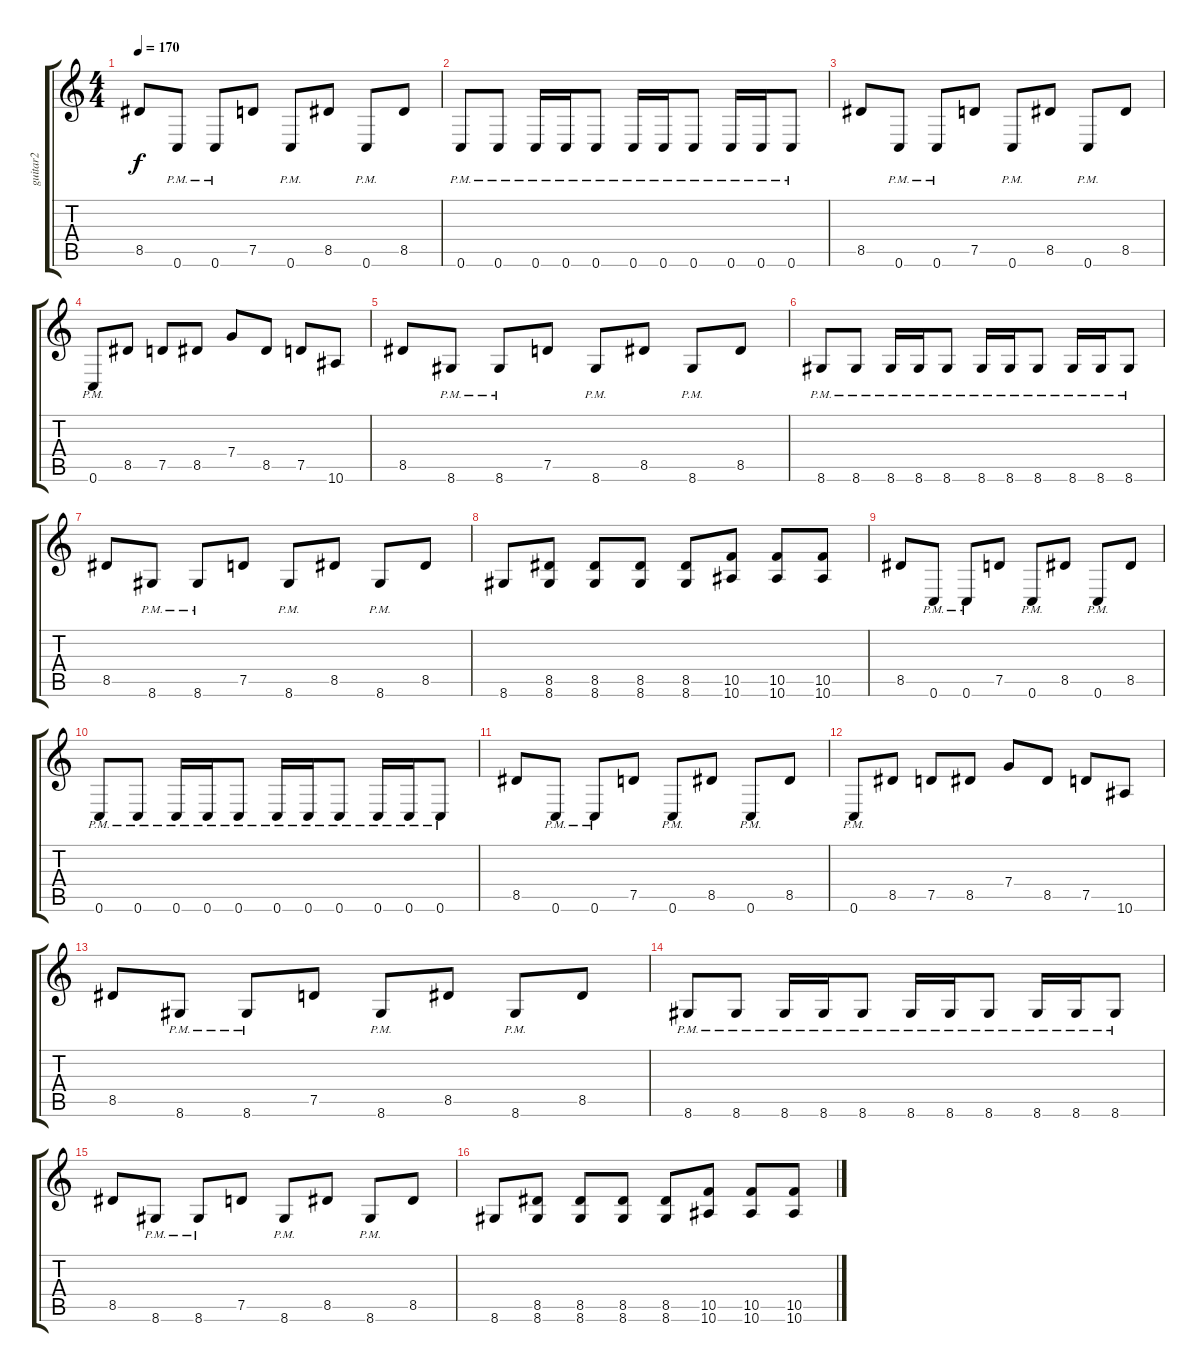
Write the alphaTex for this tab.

\track ("guitar2" "guitar2") {instrument overdrivenguitar}
\staff {score tabs}
\tuning (D4 A3 F3 C3 G2 C2) {hide}
\ts (4 4)
\tempo 170
\clef g2
\ks c
8.5.8{dy f} 0.6{pm}.8 0.6{pm}.8 7.5.8 0.6{pm}.8 8.5.8 0.6{pm}.8 8.5.8 |
0.6{pm}.8 0.6{pm}.8 0.6{pm}.16 0.6{pm}.16 0.6{pm}.8 0.6{pm}.16 0.6{pm}.16 0.6{pm}.8 0.6{pm}.16 0.6{pm}.16 0.6{pm}.8 |
8.5.8 0.6{pm}.8 0.6{pm}.8 7.5.8 0.6{pm}.8 8.5.8 0.6{pm}.8 8.5.8 |
0.6{pm}.8 8.5.8 7.5.8 8.5.8 7.4.8 8.5.8 7.5.8 10.6.8 |
8.5.8 8.6{pm}.8 8.6{pm}.8 7.5.8 8.6{pm}.8 8.5.8 8.6{pm}.8 8.5.8 |
8.6{pm}.8 8.6{pm}.8 8.6{pm}.16 8.6{pm}.16 8.6{pm}.8 8.6{pm}.16 8.6{pm}.16 8.6{pm}.8 8.6{pm}.16 8.6{pm}.16 8.6{pm}.8 |
8.5.8 8.6{pm}.8 8.6{pm}.8 7.5.8 8.6{pm}.8 8.5.8 8.6{pm}.8 8.5.8 |
8.6.8 (8.5 8.6).8 (8.5 8.6).8 (8.5 8.6).8 (8.5 8.6).8 (10.5 10.6).8 (10.5 10.6).8 (10.5 10.6).8 |
8.5.8 0.6{pm}.8 0.6{pm}.8 7.5.8 0.6{pm}.8 8.5.8 0.6{pm}.8 8.5.8 |
0.6{pm}.8 0.6{pm}.8 0.6{pm}.16 0.6{pm}.16 0.6{pm}.8 0.6{pm}.16 0.6{pm}.16 0.6{pm}.8 0.6{pm}.16 0.6{pm}.16 0.6{pm}.8 |
8.5.8 0.6{pm}.8 0.6{pm}.8 7.5.8 0.6{pm}.8 8.5.8 0.6{pm}.8 8.5.8 |
0.6{pm}.8 8.5.8 7.5.8 8.5.8 7.4.8 8.5.8 7.5.8 10.6.8 |
8.5.8 8.6{pm}.8 8.6{pm}.8 7.5.8 8.6{pm}.8 8.5.8 8.6{pm}.8 8.5.8 |
8.6{pm}.8 8.6{pm}.8 8.6{pm}.16 8.6{pm}.16 8.6{pm}.8 8.6{pm}.16 8.6{pm}.16 8.6{pm}.8 8.6{pm}.16 8.6{pm}.16 8.6{pm}.8 |
8.5.8 8.6{pm}.8 8.6{pm}.8 7.5.8 8.6{pm}.8 8.5.8 8.6{pm}.8 8.5.8 |
8.6.8 (8.5 8.6).8 (8.5 8.6).8 (8.5 8.6).8 (8.5 8.6).8 (10.5 10.6).8 (10.5 10.6).8 (10.5 10.6).8
